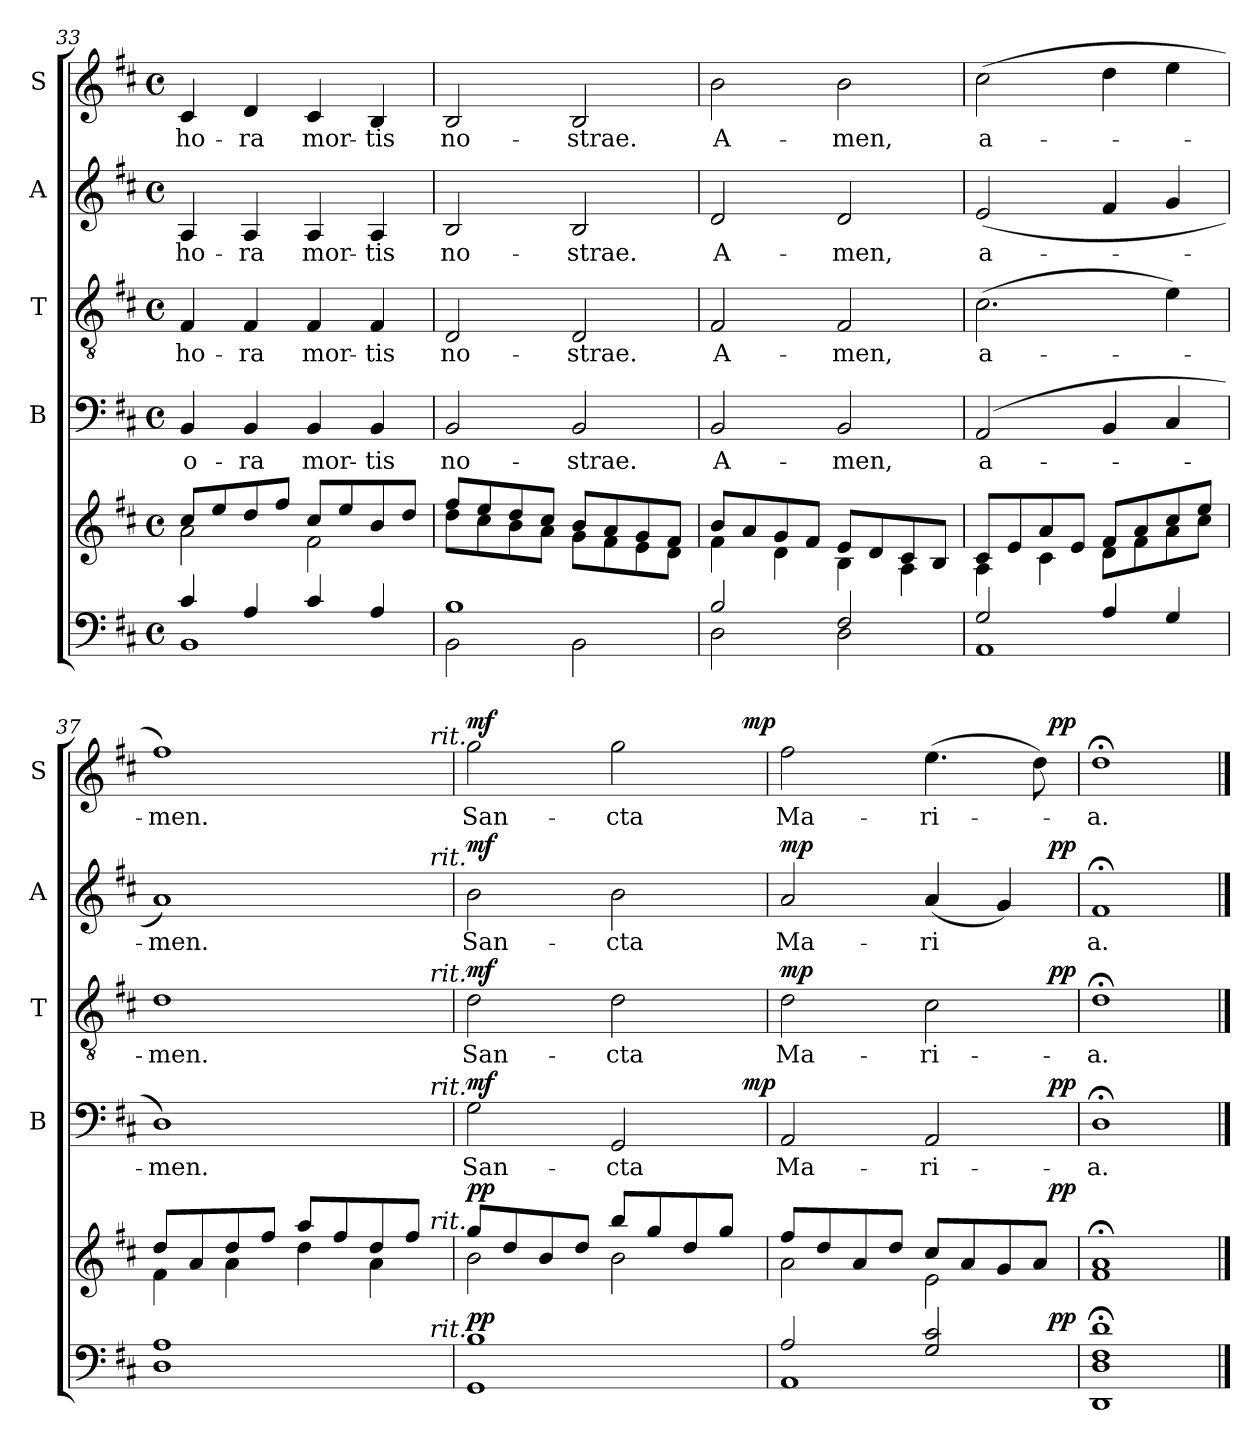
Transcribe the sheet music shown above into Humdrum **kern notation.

**kern	**dynam	**kern	**dynam	**kern	**text	**dynam	**kern	**text	**dynam	**kern	**text	**dynam	**kern	**text	**dynam
*part6	*part6	*part5	*part5	*part4	*part4	*part4	*part3	*part3	*part3	*part2	*part2	*part2	*part1	*part1	*part1
*staff6	*staff6	*staff5	*staff5	*staff4	*staff4	*staff4	*staff3	*staff3	*staff3	*staff2	*staff2	*staff2	*staff1	*staff1	*staff1
*	*	*	*	*I"B	*	*	*I"T	*	*	*I"A	*	*	*I"S	*	*
*	*	*	*	*I'B	*	*	*I'T	*	*	*I'A	*	*	*I'S	*	*
!!LO:PB:g=z
*clefF4	*	*clefG2	*	*clefF4	*	*	*clefGv2	*	*	*clefG2	*	*	*clefG2	*	*
*k[f#c#]	*	*k[f#c#]	*	*k[f#c#]	*	*	*k[f#c#]	*	*	*k[f#c#]	*	*	*k[f#c#]	*	*
*D:	*	*D:	*	*D:	*	*	*D:	*	*	*D:	*	*	*D:	*	*
*M4/4	*	*M4/4	*	*M4/4	*	*	*M4/4	*	*	*M4/4	*	*	*M4/4	*	*
*met(c)	*	*met(c)	*	*met(c)	*	*	*met(c)	*	*	*met(c)	*	*	*met(c)	*	*
=33	=33	=33	=33	=33	=33	=33	=33	=33	=33	=33	=33	=33	=33	=33	=33
*^	*	*^	*	*	*	*	*	*	*	*	*	*	*	*	*
!	!	!	!	!	!	!	!LO:LY:b	!	!	!LO:LY:b	!	!	!LO:LY:b	!	!	!LO:LY:b	!
4c#/	1BB	.	8cc#/L	2a\	.	4BB/	o-	.	4F#/	ho-	.	4A/	ho-	.	4c#/	ho-	.
.	.	.	8ee/	.	.	.	.	.	.	.	.	.	.	.	.	.	.
!	!	!	!	!	!	!	!LO:LY:b	!	!	!LO:LY:b	!	!	!LO:LY:b	!	!	!LO:LY:b	!
4A/	.	.	8dd/	.	.	4BB/	-ra	.	4F#/	-ra	.	4A/	-ra	.	4d/	-ra	.
.	.	.	8ff#/J	.	.	.	.	.	.	.	.	.	.	.	.	.	.
!	!	!	!	!	!	!	!LO:LY:b	!	!	!LO:LY:b	!	!	!LO:LY:b	!	!	!LO:LY:b	!
4c#/	.	.	8cc#/L	2f#\	.	4BB/	mor-	.	4F#/	mor-	.	4A/	mor-	.	4c#/	mor-	.
.	.	.	8ee/	.	.	.	.	.	.	.	.	.	.	.	.	.	.
!	!	!	!	!	!	!	!LO:LY:b	!	!	!LO:LY:b	!	!	!LO:LY:b	!	!	!LO:LY:b	!
4A/	.	.	8b/	.	.	4BB/	-tis	.	4F#/	-tis	.	4A/	-tis	.	4B/	-tis	.
.	.	.	8dd/J	.	.	.	.	.	.	.	.	.	.	.	.	.	.
=34	=34	=34	=34	=34	=34	=34	=34	=34	=34	=34	=34	=34	=34	=34	=34	=34	=34
!	!	!	!	!	!	!	!LO:LY:b	!	!	!LO:LY:b	!	!	!LO:LY:b	!	!	!LO:LY:b	!
1B	2BB\	.	8ff#/L	8dd\L	.	2BB/	no-	.	2D/	no-	.	2B/	no-	.	2B/	no-	.
.	.	.	8ee/	8cc#\	.	.	.	.	.	.	.	.	.	.	.	.	.
.	.	.	8dd/	8b\	.	.	.	.	.	.	.	.	.	.	.	.	.
.	.	.	8cc#/J	8a\J	.	.	.	.	.	.	.	.	.	.	.	.	.
!	!	!	!	!	!	!	!LO:LY:b	!	!	!LO:LY:b	!	!	!LO:LY:b	!	!	!LO:LY:b	!
.	2BB\	.	8b/L	8g\L	.	2BB/	-strae.	.	2D/	-strae.	.	2B/	-strae.	.	2B/	-strae.	.
.	.	.	8a/	8f#\	.	.	.	.	.	.	.	.	.	.	.	.	.
.	.	.	8g/	8e\	.	.	.	.	.	.	.	.	.	.	.	.	.
.	.	.	8f#/J	8d\J	.	.	.	.	.	.	.	.	.	.	.	.	.
=35	=35	=35	=35	=35	=35	=35	=35	=35	=35	=35	=35	=35	=35	=35	=35	=35	=35
!	!	!	!	!	!	!	!LO:LY:b	!	!	!LO:LY:b	!	!	!LO:LY:b	!	!	!LO:LY:b	!
2B/	2D\	.	8b/L	4f#\	.	2BB/	A-	.	2F#/	A-	.	2d/	A-	.	2b\	A-	.
.	.	.	8a/	.	.	.	.	.	.	.	.	.	.	.	.	.	.
.	.	.	8g/	4d\	.	.	.	.	.	.	.	.	.	.	.	.	.
.	.	.	8f#/J	.	.	.	.	.	.	.	.	.	.	.	.	.	.
!	!	!	!	!	!	!	!LO:LY:b	!	!	!LO:LY:b	!	!	!LO:LY:b	!	!	!LO:LY:b	!
2F#/	2D\	.	8e/L	4B\	.	2BB/	-men,	.	2F#/	-men,	.	2d/	-men,	.	2b\	-men,	.
.	.	.	8d/	.	.	.	.	.	.	.	.	.	.	.	.	.	.
.	.	.	8c#/	4A\	.	.	.	.	.	.	.	.	.	.	.	.	.
.	.	.	8B/J	.	.	.	.	.	.	.	.	.	.	.	.	.	.
=36	=36	=36	=36	=36	=36	=36	=36	=36	=36	=36	=36	=36	=36	=36	=36	=36	=36
!	!	!	!	!	!	!	!LO:LY:b	!	!	!LO:LY:b	!	!	!LO:LY:b	!	!	!LO:LY:b	!
2G/	1AA	.	8c#/L	4A\	.	(2AA/	a-	.	(>2.c#\	a-	.	(<2e/	a-	.	(>2cc#\	a-	.
.	.	.	8e/	.	.	.	.	.	.	.	.	.	.	.	.	.	.
.	.	.	8a/	4c#\	.	.	.	.	.	.	.	.	.	.	.	.	.
.	.	.	8e/J	.	.	.	.	.	.	.	.	.	.	.	.	.	.
4A/	.	.	8f#/L	8d\L	.	4BB/	.	.	.	.	.	4f#/	.	.	4dd\	.	.
.	.	.	8a/	8f#\	.	.	.	.	.	.	.	.	.	.	.	.	.
4G/	.	.	8cc#/	8a\	.	4C#/	.	.	4e\)	.	.	4g/	.	.	4ee\	.	.
.	.	.	8ee/J	8cc#\J	.	.	.	.	.	.	.	.	.	.	.	.	.
!!LO:PB:g=z
=37	=37	=37	=37	=37	=37	=37	=37	=37	=37	=37	=37	=37	=37	=37	=37	=37	=37
!	!	!	!	!	!	!	!LO:LY:b	!	!	!LO:LY:b	!	!	!LO:LY:b	!	!	!LO:LY:b	!
*	*	*	*	*^	*	*^	*	*	*^	*	*	*^	*	*	*^	*	*
1D 1A	2...ryy	.	8dd/L	4f#\	2...ryy	.	1D)	2...ryy	-men.	.	1d	2...ryy	-men.	.	1a)	2...ryy	-men.	.	1ff#)	2...ryy	-men.	.
.	.	.	8a/	.	.	.	.	.	.	.	.	.	.	.	.	.	.	.	.	.	.	.
.	.	.	8dd/	4a\	.	.	.	.	.	.	.	.	.	.	.	.	.	.	.	.	.	.
.	.	.	8ff#/J	.	.	.	.	.	.	.	.	.	.	.	.	.	.	.	.	.	.	.
.	.	.	8aa/L	4dd\	.	.	.	.	.	.	.	.	.	.	.	.	.	.	.	.	.	.
.	.	.	8ff#/	.	.	.	.	.	.	.	.	.	.	.	.	.	.	.	.	.	.	.
.	.	.	8dd/	4a\	.	.	.	.	.	.	.	.	.	.	.	.	.	.	.	.	.	.
.	.	.	8ff#/J	.	.	.	.	.	.	.	.	.	.	.	.	.	.	.	.	.	.	.
!	!	!	!	!	!	!	!	!	!	!	!	!	!	!	!	!	!	!	!	!LO:TX:a:i:t=rit.	!	!
!	!	!	!	!	!	!	!	!	!	!	!	!	!	!	!	!LO:TX:a:i:t=rit.	!	!	!	!	!	!
!	!	!	!	!	!	!	!	!	!	!	!	!LO:TX:a:i:t=rit.	!	!	!	!	!	!	!	!	!	!
!	!	!	!	!	!	!	!	!LO:TX:a:i:t=rit.	!	!	!	!	!	!	!	!	!	!	!	!	!	!
!	!	!	!	!	!LO:TX:a:i:t=rit.	!	!	!	!	!	!	!	!	!	!	!	!	!	!	!	!	!
!	!LO:TX:a:i:t=rit.	!	!	!	!	!	!	!	!	!	!	!	!	!	!	!	!	!	!	!	!	!
.	16ryy	.	.	.	16ryy	.	.	16ryy	.	.	.	16ryy	.	.	.	16ryy	.	.	.	16ryy	.	.
=38	=38	=38	=38	=38	=38	=38	=38	=38	=38	=38	=38	=38	=38	=38	=38	=38	=38	=38	=38	=38	=38	=38
!	!	!LO:DY:a	!	!	!	!LO:DY:a	!	!	!LO:LY:b	!LO:DY:a	!	!	!LO:LY:b	!LO:DY:a	!	!	!LO:LY:b	!LO:DY:a	!	!	!LO:LY:b	!LO:DY:a
*v	*v	*	*	*	*	*	*	*	*	*	*v	*v	*	*	*v	*v	*	*	*	*	*	*
*	*	*	*v	*v	*	*	*	*	*	*	*	*	*	*	*	*	*	*	*
1GG 1B	pp	8gg/L	2b\	pp	2G\	2...ryy	San-	mf	2d\	San-	mf	2b\	San-	mf	2gg\	2...ryy	San-	mf
.	.	8dd/	.	.	.	.	.	.	.	.	.	.	.	.	.	.	.	.
.	.	8b/	.	.	.	.	.	.	.	.	.	.	.	.	.	.	.	.
.	.	8dd/J	.	.	.	.	.	.	.	.	.	.	.	.	.	.	.	.
!	!	!	!	!	!	!	!LO:LY:b	!	!	!LO:LY:b	!	!	!LO:LY:b	!	!	!	!LO:LY:b	!
.	.	8bb/L	2b\	.	2GG/	.	-cta	.	2d\	-cta	.	2b\	-cta	.	2gg\	.	-cta	.
.	.	8gg/	.	.	.	.	.	.	.	.	.	.	.	.	.	.	.	.
.	.	8dd/	.	.	.	.	.	.	.	.	.	.	.	.	.	.	.	.
.	.	8gg/J	.	.	.	.	.	.	.	.	.	.	.	.	.	.	.	.
!	!	!	!	!	!	!	!	!LO:DY:a	!	!	!	!	!	!	!	!	!	!LO:DY:a
.	.	.	.	.	.	16ryy	.	mp	.	.	.	.	.	.	.	16ryy	.	mp
=39	=39	=39	=39	=39	=39	=39	=39	=39	=39	=39	=39	=39	=39	=39	=39	=39	=39	=39
*^	*	*	*	*	*	*	*	*	*	*	*	*	*	*	*	*	*	*
!	!	!	!	!	!	!	!	!LO:LY:b	!	!	!LO:LY:b	!LO:DY:a	!	!LO:LY:b	!LO:DY:a	!	!	!LO:LY:b	!
*	*^	*	*	*^	*	*	*	*	*	*^	*	*	*^	*	*	*	*	*	*
2A/	1AA	2ryy	.	8ff#/L	2a\	2ryy	.	2AA/	2ryy	Ma-	.	2d\	2ryy	Ma-	mp	2a/	2ryy	Ma-	mp	2ff#\	2ryy	Ma-	.
.	.	.	.	8dd/	.	.	.	.	.	.	.	.	.	.	.	.	.	.	.	.	.	.	.
.	.	.	.	8a/	.	.	.	.	.	.	.	.	.	.	.	.	.	.	.	.	.	.	.
.	.	.	.	8dd/J	.	.	.	.	.	.	.	.	.	.	.	.	.	.	.	.	.	.	.
!	!	!	!	!	!	!	!	!	!	!LO:LY:b	!	!	!	!LO:LY:b	!	!	!	!LO:LY:b	!	!	!	!LO:LY:b	!
2G/ 2c#/	.	4ryy	.	8cc#/L	2e\	4ryy	.	2AA/	4ryy	-ri-	.	2c#\	4ryy	-ri-	.	(<4a/	4ryy	-ri	.	(>4.ee\	4ryy	-ri-	.
.	.	.	.	8a/	.	.	.	.	.	.	.	.	.	.	.	.	.	.	.	.	.	.	.
.	.	8ryy	.	8g/	.	8ryy	.	.	8ryy	.	.	.	8ryy	.	.	4g/)	8ryy	.	.	.	8ryy	.	.
.	.	32ryy	.	8a/J	.	32ryy	.	.	32ryy	.	.	.	32ryy	.	.	.	32ryy	.	.	8dd\)	32ryy	.	.
!	!	!	!LO:DY:a	!	!	!	!LO:DY:a	!	!	!	!LO:DY:a	!	!	!	!LO:DY:a	!	!	!	!LO:DY:a	!	!	!	!LO:DY:a
.	.	16.ryy	pp	.	.	16.ryy	pp	.	16.ryy	.	pp	.	16.ryy	.	pp	.	16.ryy	.	pp	.	16.ryy	.	pp
=40	=40	=40	=40	=40	=40	=40	=40	=40	=40	=40	=40	=40	=40	=40	=40	=40	=40	=40	=40	=40	=40	=40	=40
!	!	!	!	!	!	!	!	!	!	!LO:LY:b	!	!	!	!LO:LY:b	!	!	!	!LO:LY:b	!	!	!	!LO:LY:b	!
*v	*v	*v	*	*	*	*	*	*v	*v	*	*	*v	*v	*	*	*v	*v	*	*	*v	*v	*	*
*	*	*v	*v	*v	*	*	*	*	*	*	*	*	*	*	*	*	*
1DD;< 1D;< 1F#;< 1d;<	.	1f#; 1a;	.	1D;<	-a.	.	1d;<	-a.	.	1f#;	a.	.	1dd;<	-a.	.
==	==	==	==	==	==	==	==	==	==	==	==	==	==	==	==
*-	*-	*-	*-	*-	*-	*-	*-	*-	*-	*-	*-	*-	*-	*-	*-
